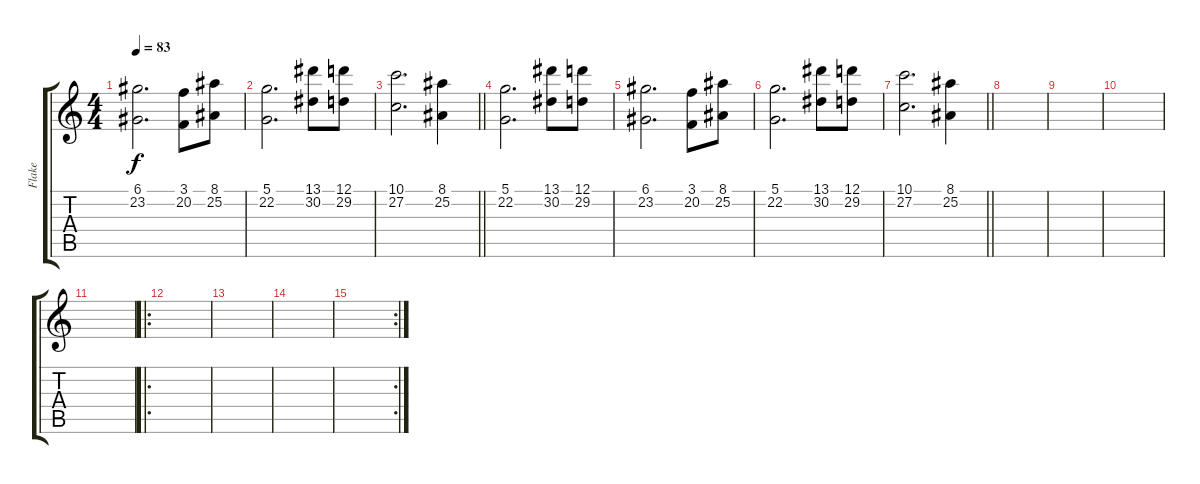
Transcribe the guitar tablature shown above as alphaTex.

\track ("Flake" "Flake") {instrument pad8sweep}
\staff {score tabs}
\tuning (D4 A3 F3 C3 G2 C2) {hide}
\ts (4 4)
\tempo 83
\clef g2
\ks c
(6.1 23.2).2{d dy f} (3.1 20.2).8 (8.1 25.2).8 |
(5.1 22.2).2{d} (13.1 30.2).8 (12.1 29.2).8 |
\barLineRight lightlight
(10.1 27.2).2{d} (8.1 25.2).4 |
(5.1 22.2).2{d instrument choiraahs} (13.1 30.2).8 (12.1 29.2).8 |
(6.1 23.2).2{d} (3.1 20.2).8 (8.1 25.2).8 |
(5.1 22.2).2{d} (13.1 30.2).8 (12.1 29.2).8 |
\barLineRight lightlight
(10.1 27.2).2{d} (8.1 25.2).4 |
|
|
|
|
\ro
|
|
|
\rc 2
